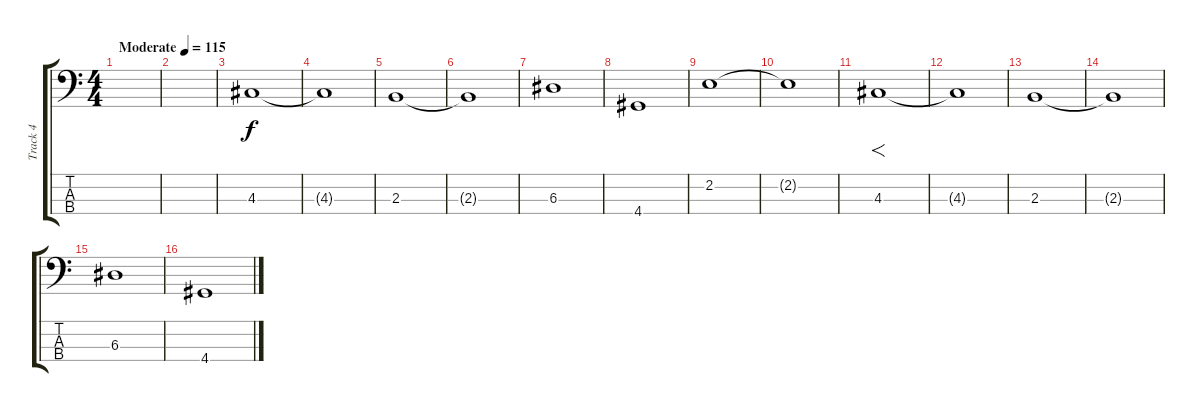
\track ("Track 4" "Track 4") {instrument electricbassfinger}
\staff {score tabs}
\tuning (G2 D2 A1 E1) {hide}
\ts (4 4)
\tempo (115 "Moderate")
\clef f4
\ks c
|
|
4.3.1 |
4.3{t}.1 |
2.3.1 |
2.3{t}.1 |
6.3.1 |
4.4.1 |
2.2.1 |
2.2{t}.1 |
4.3.1{f} |
4.3{t}.1 |
2.3.1 |
2.3{t}.1 |
6.3.1 |
4.4.1
